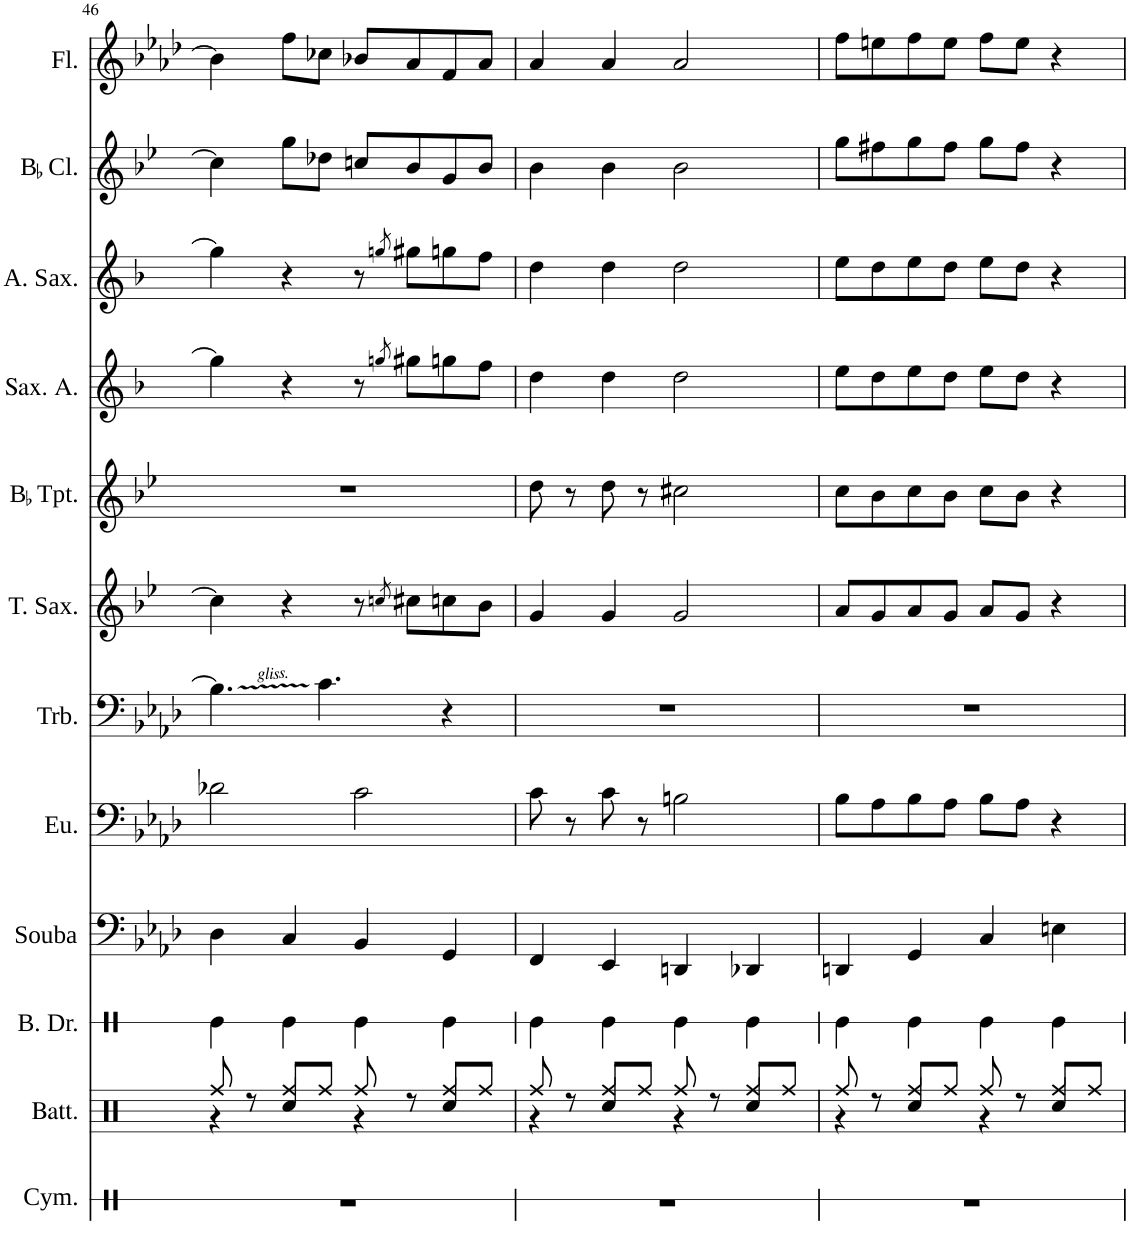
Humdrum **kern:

**kern	**kern	**kern	**kern	**kern	**kern	**kern	**kern	**kern	**kern	**kern	**kern
*part12	*part11	*part10	*part9	*part8	*part7	*part6	*part5	*part4	*part3	*part2	*part1
*staff12	*staff11	*staff10	*staff9	*staff8	*staff7	*staff6	*staff5	*staff4	*staff3	*staff2	*staff1
*I"Cymbal	*I"Batterie	*I"Bass Drum	*I"Souba	*I"Euphonium	*I"Trombone	*I"Tenor Saxophone	*I"BaccidentalFlat Trumpet	*I"Saxophone Alto	*I"Alto Saxophone	*I"BaccidentalFlat Clarinet	*I"Flute
*I'Cym.	*I'Batt.	*I'B. Dr.	*I'Souba	*I'Eu.	*I'Trb.	*I'T. Sax.	*I'BaccidentalFlat Tpt.	*I'Sax. A.	*I'A. Sax.	*I'BaccidentalFlat Cl.	*I'Fl.
!!LO:PB:g=z
*clefX	*clefX	*clefX	*clefF4	*clefF4	*clefF4	*clefG2	*clefG2	*clefG2	*clefG2	*clefG2	*clefG2
*	*	*	*	*	*	*Trd8c14	*Trd1c2	*Trd5c9	*Trd5c9	*Trd1c2	*
*k[]	*k[]	*k[]	*k[b-e-a-d-]	*k[b-e-a-d-]	*k[b-e-a-d-]	*k[b-e-]	*k[b-e-]	*k[b-]	*k[b-]	*k[b-e-]	*k[b-e-a-d-]
*M4/4	*M4/4	*M4/4	*M4/4	*M4/4	*M4/4	*M4/4	*M4/4	*M4/4	*M4/4	*M4/4	*M4/4
=46	=46	=46	=46	=46	=46	=46	=46	=46	=46	=46	=46
*	*^	*	*	*	*	*	*	*	*	*	*
1r	8Rff/	4r	4Re\	4D-\	2d-X\	4.Bn\]	4cc#\]	1r	4gg#\]	4gg#\]	4cc#\]	4b\]
.	8r	.	.	.	.	.	.	.	.	.	.	.
.	8Rff/L	4Rcc/	4Re\	4C/	.	.	4r	.	4r	4r	8gg\L	8ff\L
.	8Rff/J	.	.	.	.	4.c\	.	.	.	.	8dd-X\J	8cc-X\J
.	8Rff/	4r	4Re\	4BB-/	2c\	.	8r	.	8r	8r	8ccn/L	8b-X/L
.	.	.	.	.	.	.	8qccn/	.	8qggn/	8qggn/	.	.
.	8r	.	.	.	.	.	8cc#X\L	.	8gg#X\L	8gg#X\L	8b-/	8a-/
.	8Rff/L	4Rcc/	4Re\	4GG/	.	4r	8ccn\	.	8ggn\	8ggn\	8g/	8f/
.	8Rff/J	.	.	.	.	.	8b-\J	.	8ff\J	8ff\J	8b-/J	8a-/J
=47	=47	=47	=47	=47	=47	=47	=47	=47	=47	=47	=47	=47
1r	8Rff/	4r	4Re\	4FF/	8c\	1r	4g/	8dd\	4dd\	4dd\	4b-\	4a-/
.	8r	.	.	.	8r	.	.	8r	.	.	.	.
.	8Rff/L	4Rcc/	4Re\	4EE-/	8c\	.	4g/	8dd\	4dd\	4dd\	4b-\	4a-/
.	8Rff/J	.	.	.	8r	.	.	8r	.	.	.	.
.	8Rff/	4r	4Re\	4DDn/	2Bn\	.	2g/	2cc#X\	2dd\	2dd\	2b-\	2a-/
.	8r	.	.	.	.	.	.	.	.	.	.	.
.	8Rff/L	4Rcc/	4Re\	4DD-X/	.	.	.	.	.	.	.	.
.	8Rff/J	.	.	.	.	.	.	.	.	.	.	.
=48	=48	=48	=48	=48	=48	=48	=48	=48	=48	=48	=48	=48
1r	8Rff/	4r	4Re\	4DDn/	8B-\L	1r	8a/L	8cc\L	8ee\L	8ee\L	8gg\L	8ff\L
.	8r	.	.	.	8A-\	.	8g/	8b-\	8dd\	8dd\	8ff#X\	8een\
.	8Rff/L	4Rcc/	4Re\	4GG/	8B-\	.	8a/	8cc\	8ee\	8ee\	8gg\	8ff\
.	8Rff/J	.	.	.	8A-\J	.	8g/J	8b-\J	8dd\J	8dd\J	8ff#\J	8ee\J
.	8Rff/	4r	4Re\	4C/	8B-\L	.	8a/L	8cc\L	8ee\L	8ee\L	8gg\L	8ff\L
.	8r	.	.	.	8A-\J	.	8g/J	8b-\J	8dd\J	8dd\J	8ff#\J	8ee\J
.	8Rff/L	4Rcc/	4Re\	4En\	4r	.	4r	4r	4r	4r	4r	4r
.	8Rff/J	.	.	.	.	.	.	.	.	.	.	.
*	*v	*v	*	*	*	*	*	*	*	*	*	*
=	=	=	=	=	=	=	=	=	=	=	=
*-	*-	*-	*-	*-	*-	*-	*-	*-	*-	*-	*-
